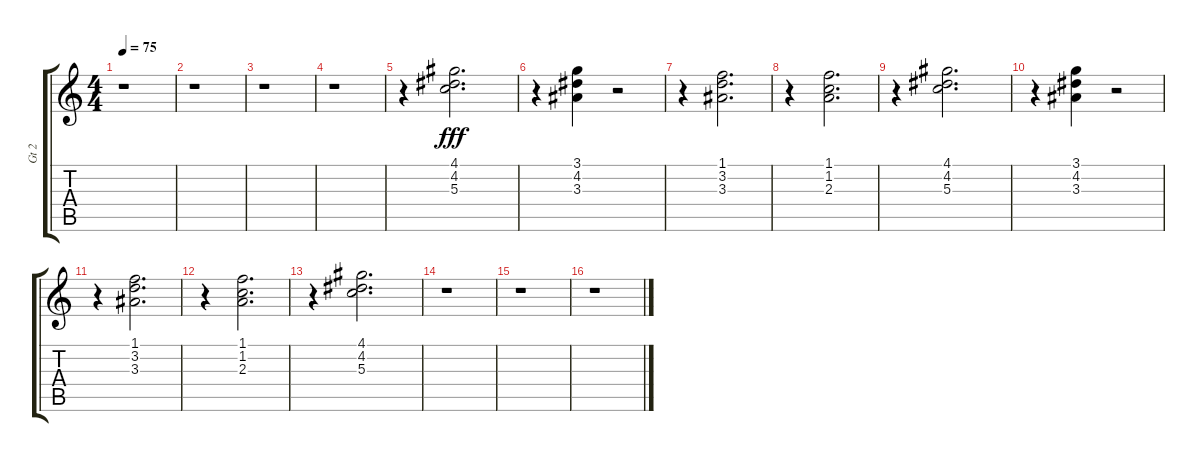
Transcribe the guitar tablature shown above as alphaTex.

\track ("Gt 2" "Gt 2") {instrument distortionguitar}
\staff {score tabs}
\tuning (E4 B3 G3 D3 A2 E2) {hide}
\ts (4 4)
\tempo 75
\clef g2
\ks c
r.1{dy fff} |
r.1 |
r.1 |
r.1 |
r.4 (4.1 4.2 5.3).2{d} |
r.4 (3.1 4.2 3.3).4 r.2 |
r.4 (1.1 3.2 3.3).2{d} |
r.4 (1.1 1.2 2.3).2{d} |
r.4 (4.1 4.2 5.3).2{d} |
r.4 (3.1 4.2 3.3).4 r.2 |
r.4 (1.1 3.2 3.3).2{d} |
r.4 (1.1 1.2 2.3).2{d} |
r.4 (4.1 4.2 5.3).2{d} |
r.1 |
r.1 |
r.1
